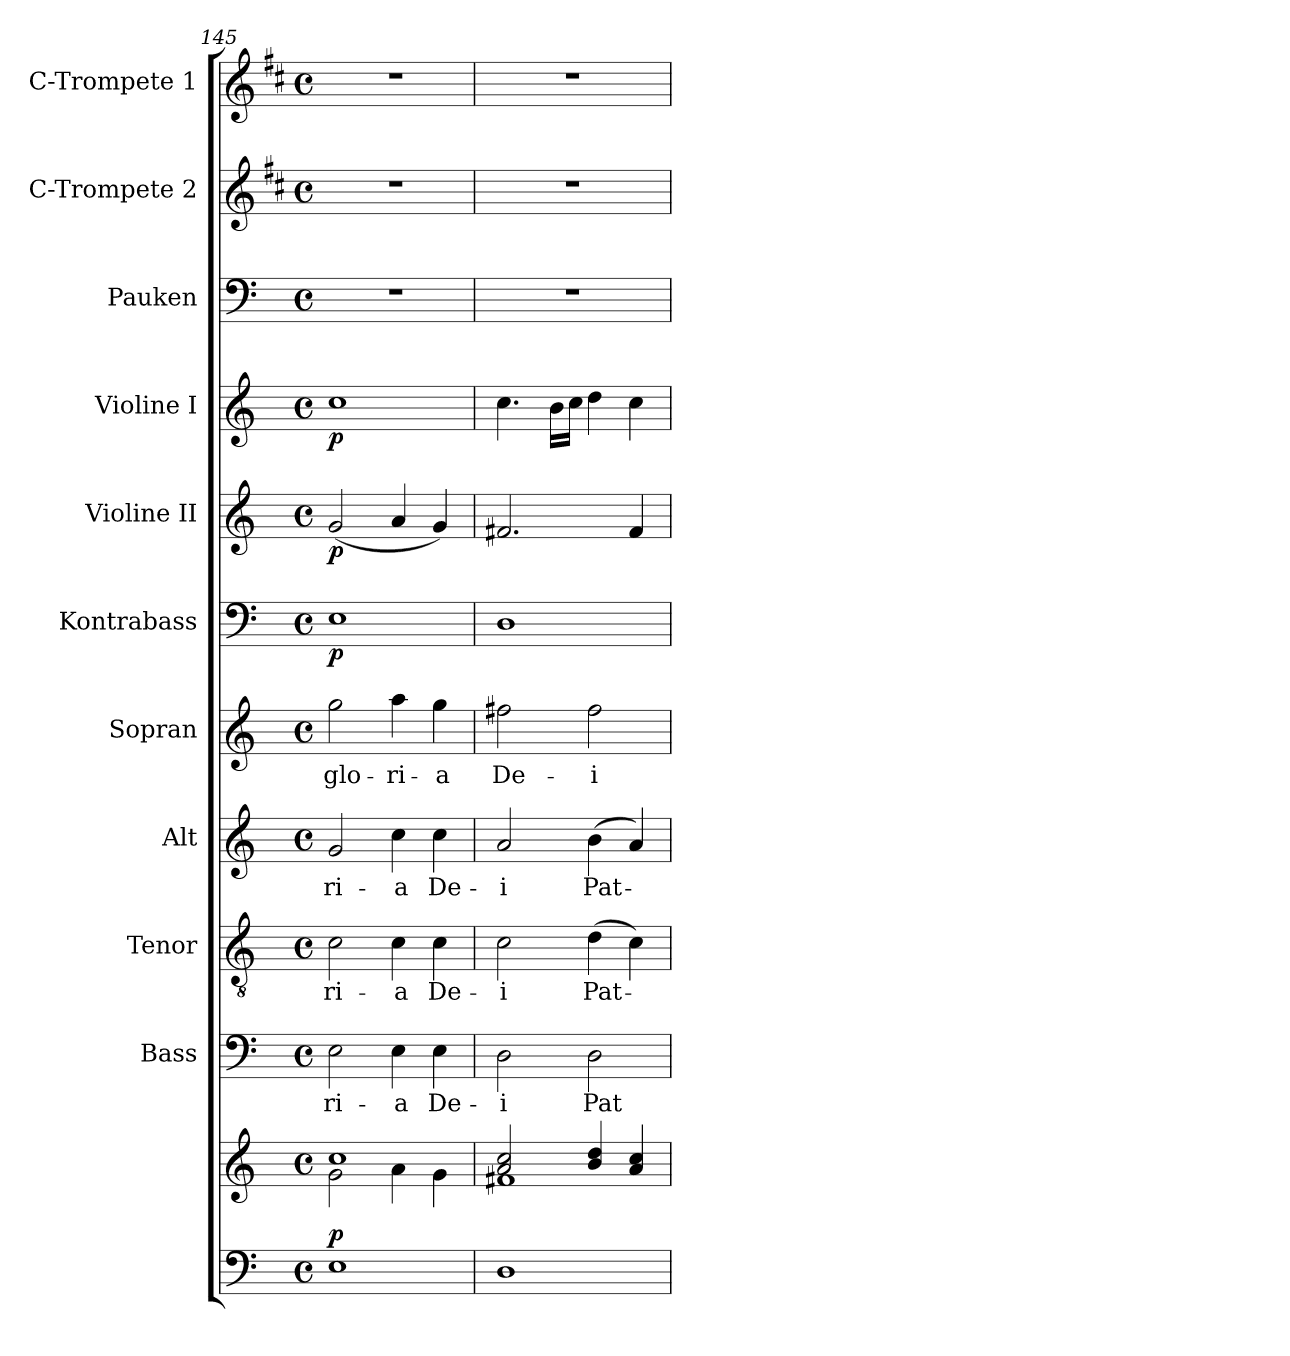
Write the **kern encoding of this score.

**kern	**kern	**dynam	**kern	**text	**kern	**text	**kern	**text	**kern	**text	**kern	**dynam	**kern	**dynam	**kern	**dynam	**kern	**kern	**kern
*part11	*part11	*part11	*part10	*part10	*part9	*part9	*part8	*part8	*part7	*part7	*part6	*part6	*part5	*part5	*part4	*part4	*part3	*part2	*part1
*staff12	*staff11	*staff11/12	*staff10	*staff10	*staff9	*staff9	*staff8	*staff8	*staff7	*staff7	*staff6	*staff6	*staff5	*staff5	*staff4	*staff4	*staff3	*staff2	*staff1
*	*	*	*I"Bass	*	*I"Tenor	*	*I"Alt	*	*I"Sopran	*	*I"Kontrabass	*	*I"Violine II	*	*I"Violine I	*	*I"Pauken	*I"C-Trompete 2	*I"C-Trompete 1
*	*	*	*I'B.	*	*I'T.	*	*I'A.	*	*I'S.	*	*I'Kb.	*	*I'Vl. II	*	*I'Vl. I	*	*I'Pk.	*I'C Trp. 2	*I'C Trp. 1
*clefF4	*clefG2	*	*clefF4	*	*clefGv2	*	*clefG2	*	*clefG2	*	*clefF4	*	*clefG2	*	*clefG2	*	*clefF4	*clefG2	*clefG2
*	*	*	*	*	*	*	*	*	*	*	*ITrd7c12	*	*	*	*	*	*	*ITrd1c2	*ITrd1c2
*k[]	*k[]	*	*k[]	*	*k[]	*	*k[]	*	*k[]	*	*k[]	*	*k[]	*	*k[]	*	*k[]	*k[]	*k[]
*C:	*C:	*	*C:	*	*C:	*	*C:	*	*C:	*	*C:	*	*C:	*	*C:	*	*C:	*C:	*C:
*M4/4	*M4/4	*	*M4/4	*	*M4/4	*	*M4/4	*	*M4/4	*	*M4/4	*	*M4/4	*	*M4/4	*	*M4/4	*M4/4	*M4/4
*met(c)	*met(c)	*	*met(c)	*	*met(c)	*	*met(c)	*	*met(c)	*	*met(c)	*	*met(c)	*	*met(c)	*	*met(c)	*met(c)	*met(c)
=145	=145	=145	=145	=145	=145	=145	=145	=145	=145	=145	=145	=145	=145	=145	=145	=145	=145	=145	=145
*	*^	*	*	*	*	*	*	*	*	*	*	*	*	*	*	*	*	*	*
!	!	!	!LO:DY:a=2	!	!LO:LY:b	!	!LO:LY:b	!	!LO:LY:b	!	!LO:LY:b	!	!LO:DY:b	!	!LO:DY:b	!	!LO:DY:b	!	!	!
1E	1cc	2g\	p	2E\	-ri-	2c\	-ri-	2g/	-ri-	2gg\	glo-	1EE	p	(<2g/	p	1cc	p	1r	1r	1r
!	!	!	!	!	!LO:LY:b	!	!LO:LY:b	!	!LO:LY:b	!	!LO:LY:b	!	!	!	!	!	!	!	!	!
.	.	4a\	.	4E\	-a	4c\	-a	4cc\	-a	4aa\	-ri-	.	.	4a/	.	.	.	.	.	.
!	!	!	!	!	!LO:LY:b	!	!LO:LY:b	!	!LO:LY:b	!	!LO:LY:b	!	!	!	!	!	!	!	!	!
.	.	4g\	.	4E\	De-	4c\	De-	4cc\	De-	4gg\	-a	.	.	4g/)	.	.	.	.	.	.
=146	=146	=146	=146	=146	=146	=146	=146	=146	=146	=146	=146	=146	=146	=146	=146	=146	=146	=146	=146	=146
!	!	!	!	!	!LO:LY:b	!	!LO:LY:b	!	!LO:LY:b	!	!LO:LY:b	!	!	!	!	!	!	!	!	!
1D	2a/ 2cc/	1f#X	.	2D\	-i	2c\	-i	2a/	-i	2ff#X\	De-	1DD	.	2.f#X/	.	4.cc\	.	1r	1r	1r
.	.	.	.	.	.	.	.	.	.	.	.	.	.	.	.	16b\LL	.	.	.	.
.	.	.	.	.	.	.	.	.	.	.	.	.	.	.	.	16cc\JJ	.	.	.	.
!	!	!	!	!	!LO:LY:b	!	!LO:LY:b	!	!LO:LY:b	!	!LO:LY:b	!	!	!	!	!	!	!	!	!
.	4b/ 4dd/	.	.	2D\	Pat-	(>4d\	Pat-	(>4b\	Pat-	2ff#\	-i	.	.	.	.	4dd\	.	.	.	.
.	4a/ 4cc/	.	.	.	.	4c\)	.	4a/)	.	.	.	.	.	4f#/	.	4cc\	.	.	.	.
*	*v	*v	*	*	*	*	*	*	*	*	*	*	*	*	*	*	*	*	*	*
=	=	=	=	=	=	=	=	=	=	=	=	=	=	=	=	=	=	=	=
*-	*-	*-	*-	*-	*-	*-	*-	*-	*-	*-	*-	*-	*-	*-	*-	*-	*-	*-	*-
